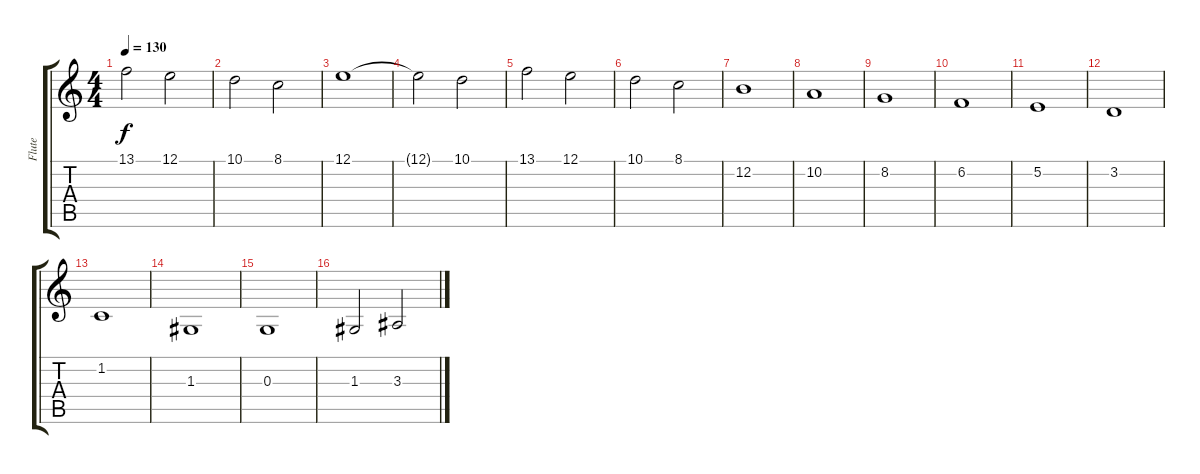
\track ("Flute" "Flute") {instrument flute}
\staff {score tabs}
\tuning (E4 B3 G3 D3 A2 E2) {hide}
\ts (4 4)
\tempo 130
\clef g2
\ks c
13.1.2{dy f} 12.1.2 |
10.1.2 8.1.2 |
12.1.1 |
12.1{t}.2 10.1.2 |
13.1.2 12.1.2 |
10.1.2 8.1.2 |
12.2.1 |
10.2.1 |
8.2.1 |
6.2.1 |
5.2.1 |
3.2.1 |
1.2.1 |
1.3.1 |
0.3.1 |
1.3.2 3.3.2
